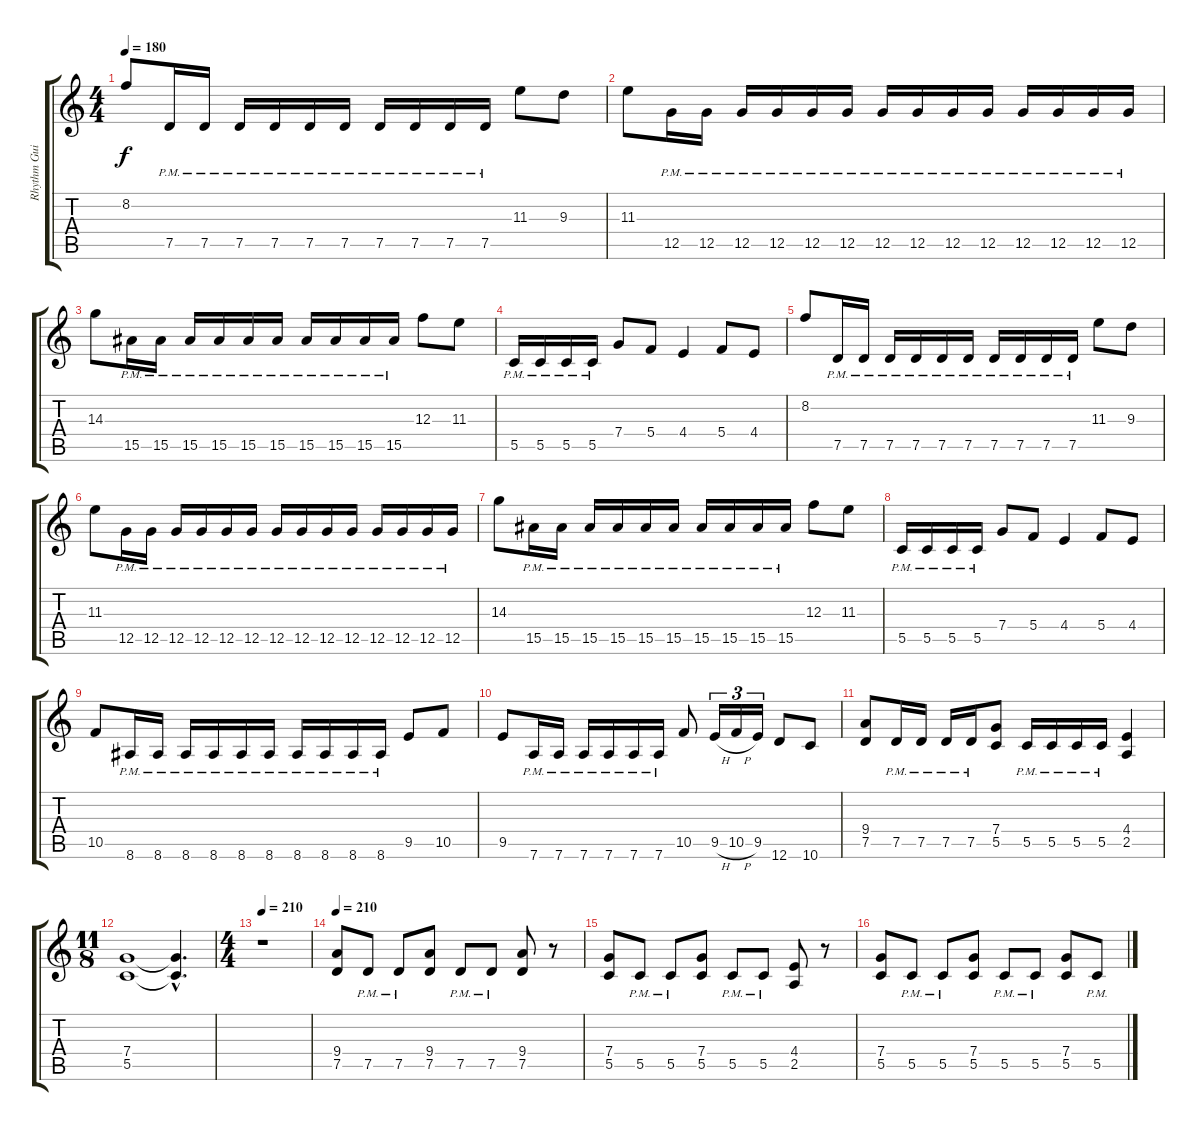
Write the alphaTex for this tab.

\track ("Rhythm Guitar" "Rhythm Gui") {instrument distortionguitar}
\staff {score tabs}
\tuning (D4 A3 F3 C3 G2 D2) {hide}
\ts (4 4)
\tempo 180
\clef g2
\ks c
8.2.8{dy f} 7.5{pm}.16 7.5{pm}.16 7.5{pm}.16 7.5{pm}.16 7.5{pm}.16 7.5{pm}.16 7.5{pm}.16 7.5{pm}.16 7.5{pm}.16 7.5{pm}.16 11.3.8 9.3.8 |
11.3.8 12.5{pm}.16 12.5{pm}.16 12.5{pm}.16 12.5{pm}.16 12.5{pm}.16 12.5{pm}.16 12.5{pm}.16 12.5{pm}.16 12.5{pm}.16 12.5{pm}.16 12.5{pm}.16 12.5{pm}.16 12.5{pm}.16 12.5{pm}.16 |
14.3.8 15.5{pm}.16 15.5{pm}.16 15.5{pm}.16 15.5{pm}.16 15.5{pm}.16 15.5{pm}.16 15.5{pm}.16 15.5{pm}.16 15.5{pm}.16 15.5{pm}.16 12.3.8 11.3.8 |
5.5{pm}.16 5.5{pm}.16 5.5{pm}.16 5.5{pm}.16 7.4.8 5.4.8 4.4.4 5.4.8 4.4.8 |
8.2.8 7.5{pm}.16 7.5{pm}.16 7.5{pm}.16 7.5{pm}.16 7.5{pm}.16 7.5{pm}.16 7.5{pm}.16 7.5{pm}.16 7.5{pm}.16 7.5{pm}.16 11.3.8 9.3.8 |
11.3.8 12.5{pm}.16 12.5{pm}.16 12.5{pm}.16 12.5{pm}.16 12.5{pm}.16 12.5{pm}.16 12.5{pm}.16 12.5{pm}.16 12.5{pm}.16 12.5{pm}.16 12.5{pm}.16 12.5{pm}.16 12.5{pm}.16 12.5{pm}.16 |
14.3.8 15.5{pm}.16 15.5{pm}.16 15.5{pm}.16 15.5{pm}.16 15.5{pm}.16 15.5{pm}.16 15.5{pm}.16 15.5{pm}.16 15.5{pm}.16 15.5{pm}.16 12.3.8 11.3.8 |
5.5{pm}.16 5.5{pm}.16 5.5{pm}.16 5.5{pm}.16 7.4.8 5.4.8 4.4.4 5.4.8 4.4.8 |
10.5.8 8.6{pm}.16 8.6{pm}.16 8.6{pm}.16 8.6{pm}.16 8.6{pm}.16 8.6{pm}.16 8.6{pm}.16 8.6{pm}.16 8.6{pm}.16 8.6{pm}.16 9.5.8 10.5.8 |
9.5.8 7.6{pm}.16 7.6{pm}.16 7.6{pm}.16 7.6{pm}.16 7.6{pm}.16 7.6{pm}.16 10.5.8 9.5{h}.16{tu (3 2)} 10.5{h}.16{tu (3 2)} 9.5.16{tu (3 2)} 12.6.8 10.6.8 |
(9.4 7.5).8 7.5{pm}.16 7.5{pm}.16 7.5{pm}.16 7.5{pm}.16 (7.4 5.5).8 5.5{pm}.16 5.5{pm}.16 5.5{pm}.16 5.5{pm}.16 (4.4 2.5).4 |
\ts (11 8)
(7.4 5.5).1 (7.4{hac t} 5.5{hac t}).4{d} |
\ts (4 4)
\tempo 210
r.1 |
\tempo 210
(9.4 7.5).8 7.5{pm}.8 7.5{pm}.8 (9.4 7.5).8 7.5{pm}.8 7.5{pm}.8 (9.4 7.5).8 r.8 |
(7.4 5.5).8 5.5{pm}.8 5.5{pm}.8 (7.4 5.5).8 5.5{pm}.8 5.5{pm}.8 (4.4 2.5).8 r.8 |
(7.4 5.5).8 5.5{pm}.8 5.5{pm}.8 (7.4 5.5).8 5.5{pm}.8 5.5{pm}.8 (7.4 5.5).8 5.5{pm}.8
